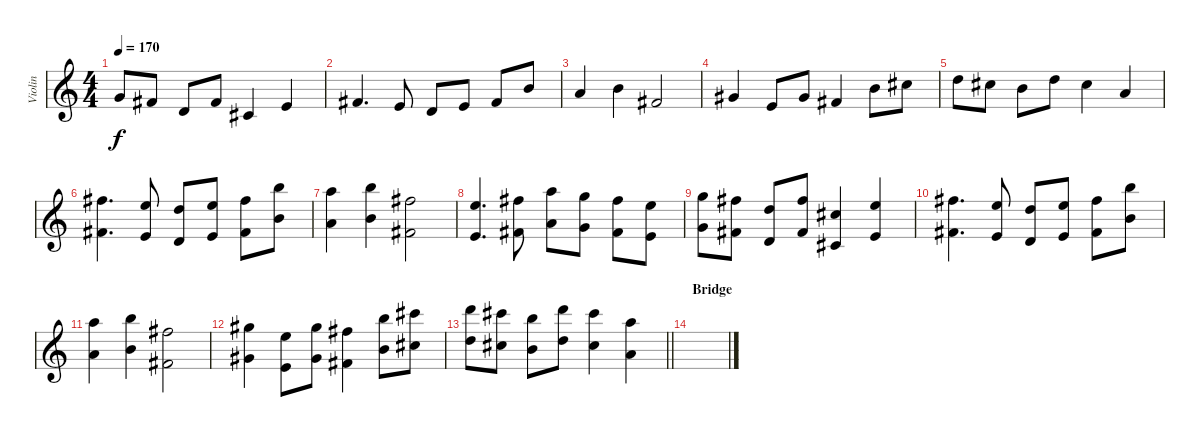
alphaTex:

\track ("Violin" "Violin") {instrument violin}
\staff {score}
\tuning (E4 B3 G3 D3 A2 E2) {hide}
\ts (4 4)
\tempo 170
\clef g2
\ks c
8.2.8{dy f} 7.2.8 7.3.8 7.2.8 6.3.4 5.2.4 |
7.2.4{d} 5.2.8 7.3.8 5.2.8 7.2.8 7.1.8 |
5.1.4 7.1.4 7.2.2 |
9.2.4 5.2.8 9.2.8 7.2.4 7.1.8 9.1.8 |
10.1.8 9.1.8 7.1.8 10.1.8 9.1.4 5.1.4 |
(19.2 11.3).4{d} (17.2 9.3).8 (19.3 12.4).8 (17.2 9.3).8 (19.2 11.3).8 (19.1 12.2).8 |
(17.1 10.2).4 (19.1 12.2).4 (19.2 11.3).2 |
(17.2 9.3).4{d} (19.2 11.3).8 (17.1 10.2).8 (20.2 12.3).8 (19.2 11.3).8 (17.2 9.3).8 |
(20.2 12.3).8 (19.2 11.3).8 (19.3 12.4).8 (19.2 11.3).8 (18.3 11.4).4 (17.2 9.3).4 |
(19.2 11.3).4{d} (17.2 9.3).8 (19.3 12.4).8 (17.2 9.3).8 (19.2 11.3).8 (19.1 12.2).8 |
(17.1 10.2).4 (19.1 12.2).4 (19.2 11.3).2 |
(21.2 13.3).4 (17.2 9.3).8 (21.2 13.3).8 (19.2 11.3).4 (19.1 12.2).8 (21.1 14.2).8 |
\barLineRight lightlight
(22.1 15.2).8 (21.1 14.2).8 (19.1 12.2).8 (22.1 15.2).8 (21.1 14.2).4 (17.1 10.2).4 |
\section ("" "Bridge")
